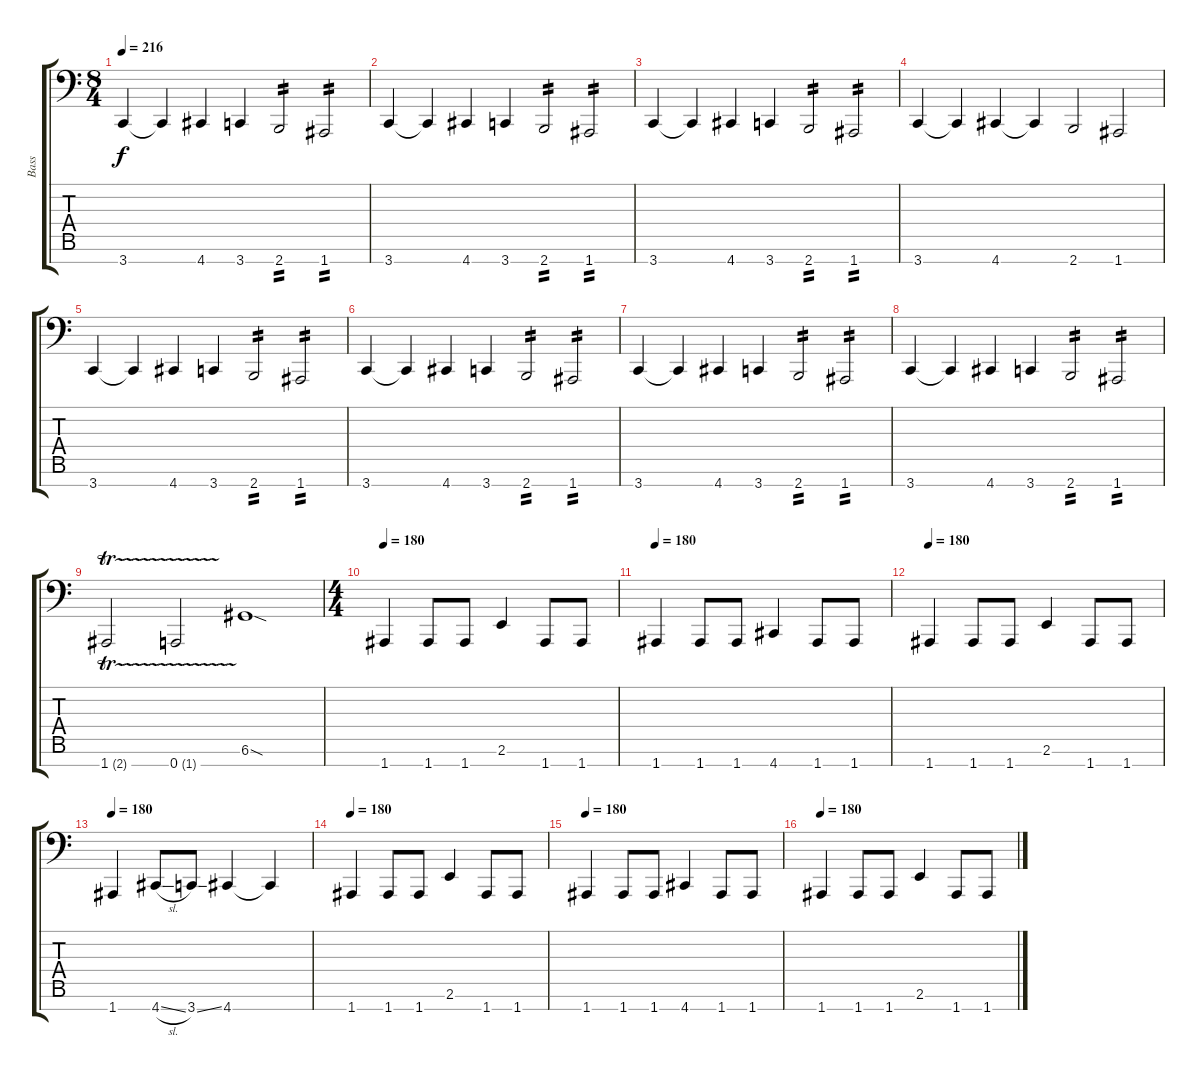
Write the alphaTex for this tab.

\track ("Bass" "Bass") {instrument distortionguitar}
\staff {score tabs}
\tuning (D3 A2 E2 C2 G1 D1 A0) {hide}
\ts (8 4)
\tempo 216
\clef f4
\ks c
3.7.4{dy f} 3.7{t}.4 4.7.4 3.7.4 2.7.2{tp 2} 1.7.2{tp 2} |
3.7.4 3.7{t}.4 4.7.4 3.7.4 2.7.2{tp 2} 1.7.2{tp 2} |
3.7.4 3.7{t}.4 4.7.4 3.7.4 2.7.2{tp 2} 1.7.2{tp 2} |
3.7.4 3.7{t}.4 4.7.4 4.7{t}.4 2.7.2 1.7.2 |
3.7.4 3.7{t}.4 4.7.4 3.7.4 2.7.2{tp 2} 1.7.2{tp 2} |
3.7.4 3.7{t}.4 4.7.4 3.7.4 2.7.2{tp 2} 1.7.2{tp 2} |
3.7.4 3.7{t}.4 4.7.4 3.7.4 2.7.2{tp 2} 1.7.2{tp 2} |
3.7.4 3.7{t}.4 4.7.4 3.7.4 2.7.2{tp 2} 1.7.2{tp 2} |
1.7{tr (2 16)}.2 0.7{tr (1 16)}.2 6.6{sod}.1 |
\ts (4 4)
\tempo 180
1.7.4 1.7.8 1.7.8 2.6.4 1.7.8 1.7.8 |
\tempo 180
1.7.4 1.7.8 1.7.8 4.7.4 1.7.8 1.7.8 |
\tempo 180
1.7.4 1.7.8 1.7.8 2.6.4 1.7.8 1.7.8 |
\tempo 180
1.7.4 4.7{sl}.8 3.7{ss}.8 4.7.4 4.7{t}.4 |
\tempo 180
1.7.4 1.7.8 1.7.8 2.6.4 1.7.8 1.7.8 |
\tempo 180
1.7.4 1.7.8 1.7.8 4.7.4 1.7.8 1.7.8 |
\tempo 180
1.7.4 1.7.8 1.7.8 2.6.4 1.7.8 1.7.8
